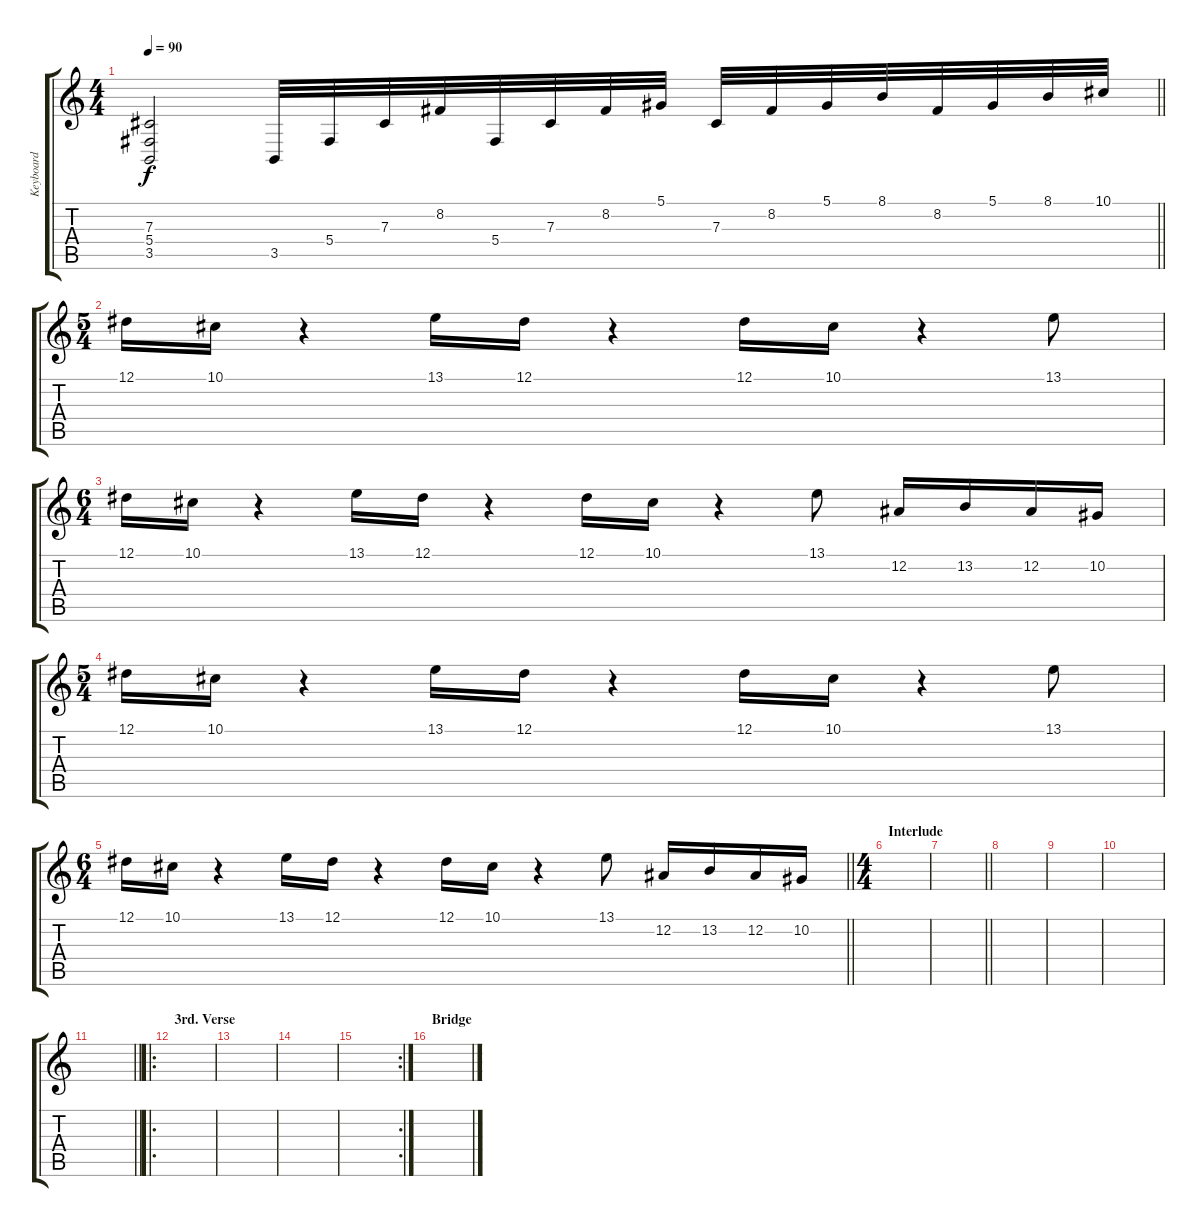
\track ("Keyboard" "Keyboard") {instrument synthstrings1}
\staff {score tabs}
\tuning (Eb4 Bb3 Gb3 Db3 Ab2 Eb2) {hide}
\ts (4 4)
\tempo 90
\clef g2
\barLineRight lightlight
\ks c
(7.3 5.4 3.5).2{dy f} 3.5.32 5.4.32 7.3.32 8.2.32 5.4.32 7.3.32 8.2.32 5.1.32 7.3.32 8.2.32 5.1.32 8.1.32 8.2.32 5.1.32 8.1.32 10.1.32 |
\ts (5 4)
12.1.16 10.1.16 r.4 13.1.16 12.1.16 r.4 12.1.16 10.1.16 r.4 13.1.8 |
\ts (6 4)
12.1.16 10.1.16 r.4 13.1.16 12.1.16 r.4 12.1.16 10.1.16 r.4 13.1.8 12.2.16 13.2.16 12.2.16 10.2.16 |
\ts (5 4)
12.1.16 10.1.16 r.4 13.1.16 12.1.16 r.4 12.1.16 10.1.16 r.4 13.1.8 |
\ts (6 4)
\barLineRight lightlight
12.1.16 10.1.16 r.4 13.1.16 12.1.16 r.4 12.1.16 10.1.16 r.4 13.1.8 12.2.16 13.2.16 12.2.16 10.2.16 |
\ts (4 4)
\section ("" "Interlude")
|
\barLineRight lightlight
|
|
|
|
\barLineRight lightlight
|
\ro
\section ("" "3rd. Verse")
|
|
|
\rc 2
|
\section ("" "Bridge")
